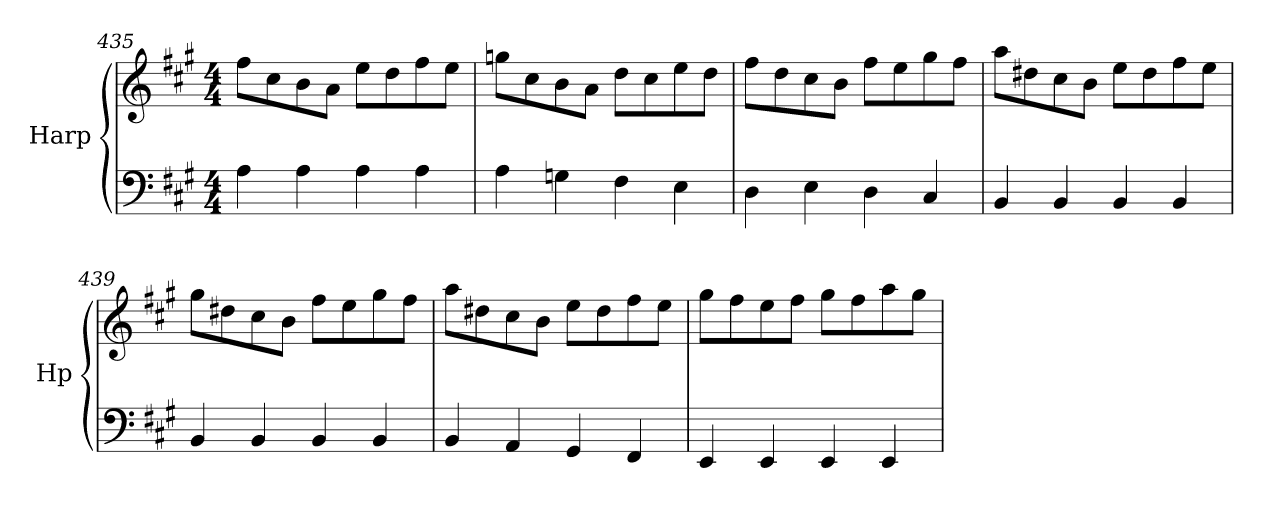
**kern	**kern
*part1	*part1
*staff2	*staff1
*I"Harp	*
*I'Hp	*
*clefF4	*clefG2
*k[f#c#g#]	*k[f#c#g#]
*M4/4	*M4/4
=435	=435
4A\	8ff#\L
.	8cc#\
4A\	8b\
.	8a\J
4A\	8ee\L
.	8dd\
4A\	8ff#\
.	8ee\J
=436	=436
4A\	8ggn\L
.	8cc#\
4Gn\	8b\
.	8a\J
4F#\	8dd\L
.	8cc#\
4E\	8ee\
.	8dd\J
!!LO:PB:g=z
=437	=437
4D\	8ff#\L
.	8dd\
4E\	8cc#\
.	8b\J
4D\	8ff#\L
.	8ee\
4C#/	8gg#\
.	8ff#\J
=438	=438
4BB/	8aa\L
.	8dd#X\
4BB/	8cc#\
.	8b\J
4BB/	8ee\L
.	8dd#\
4BB/	8ff#\
.	8ee\J
=439	=439
4BB/	8gg#\L
.	8dd#X\
4BB/	8cc#\
.	8b\J
4BB/	8ff#\L
.	8ee\
4BB/	8gg#\
.	8ff#\J
=440	=440
4BB/	8aa\L
.	8dd#X\
4AA/	8cc#\
.	8b\J
4GG#/	8ee\L
.	8dd#\
4FF#/	8ff#\
.	8ee\J
=441	=441
4EE/	8gg#\L
.	8ff#\
4EE/	8ee\
.	8ff#\J
4EE/	8gg#\L
.	8ff#\
4EE/	8aa\
.	8gg#\J
=	=
*-	*-
